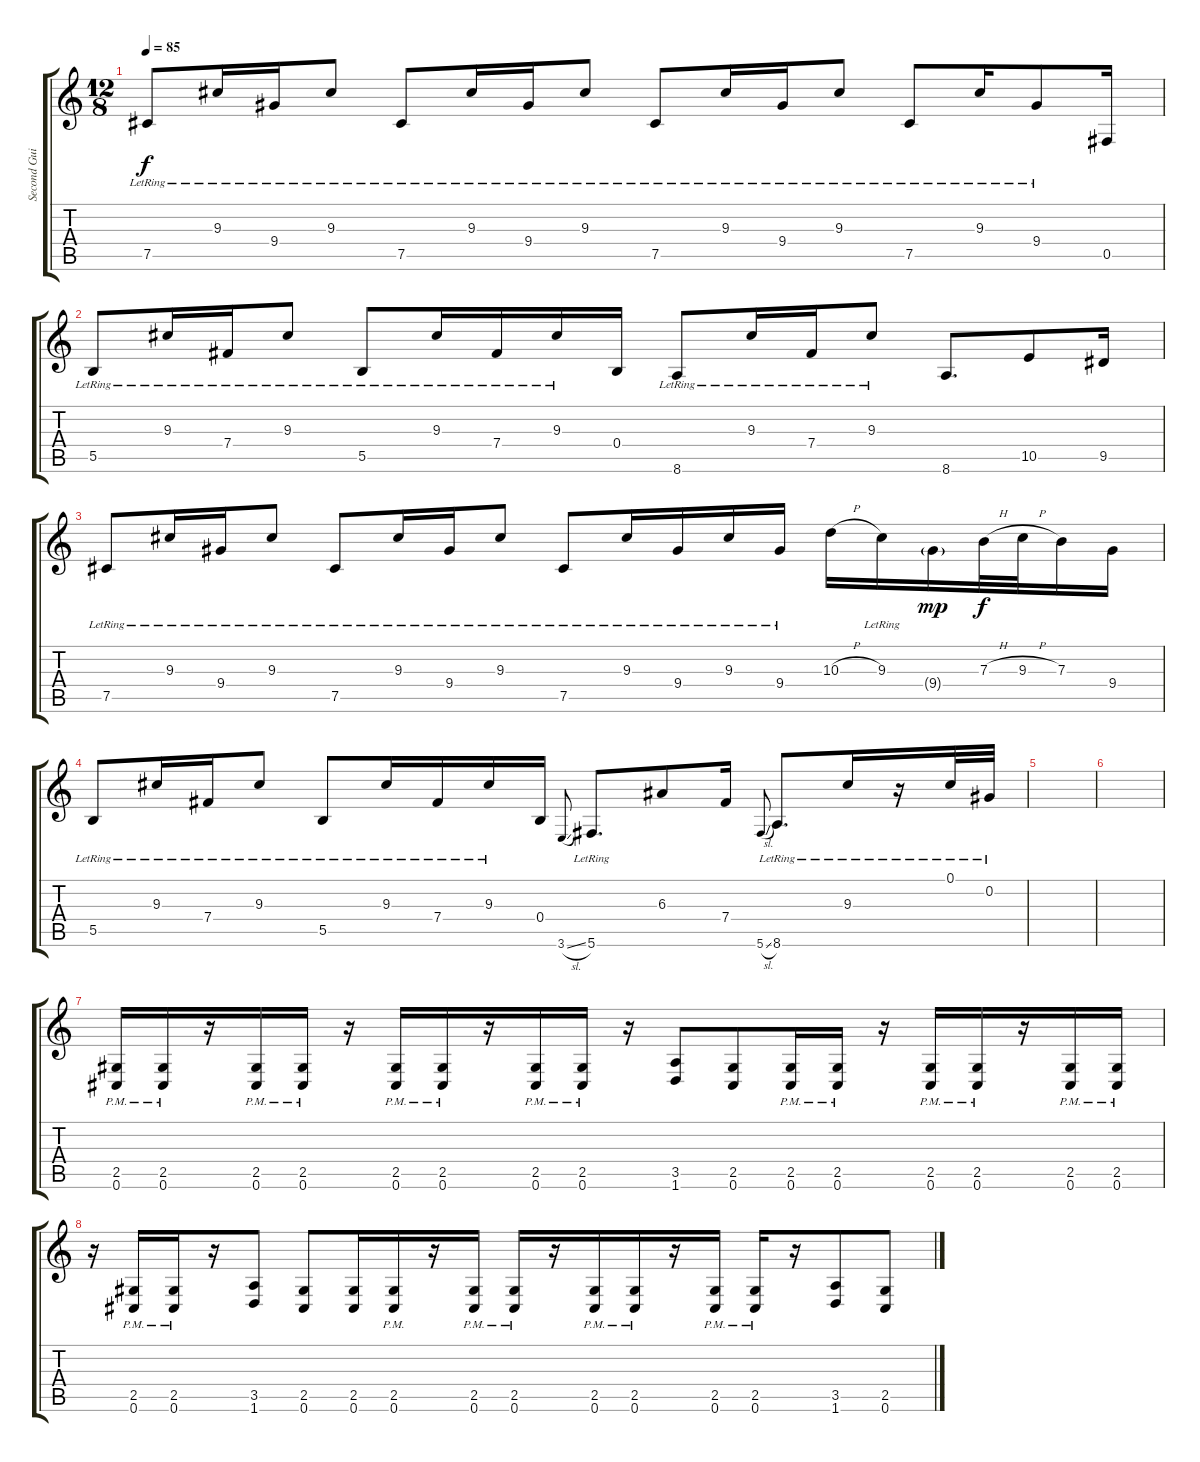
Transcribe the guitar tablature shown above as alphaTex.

\track ("Second Guitar" "Second Gui") {instrument electricguitarclean}
\staff {score tabs}
\tuning (Db4 Ab3 E3 B2 Gb2 Db2) {hide}
\ts (12 8)
\tempo 85
\clef g2
\ks c
7.5{lr}.8{dy f} 9.3{lr}.16 9.4{lr}.16 9.3{lr}.8 7.5{lr}.8 9.3{lr}.16 9.4{lr}.16 9.3{lr}.8 7.5{lr}.8 9.3{lr}.16 9.4{lr}.16 9.3{lr}.8 7.5{lr}.8 9.3{lr}.16 9.4{lr}.8 0.5.16 |
5.5{lr}.8 9.3{lr}.16 7.4{lr}.16 9.3{lr}.8 5.5{lr}.8 9.3{lr}.16 7.4{lr}.16 9.3{lr}.16 0.4.16 8.6{lr}.8 9.3{lr}.16 7.4{lr}.16 9.3{lr}.8 8.6.8{d} 10.5.8 9.5.16 |
7.5{lr}.8 9.3{lr}.16 9.4{lr}.16 9.3{lr}.8 7.5{lr}.8 9.3{lr}.16 9.4{lr}.16 9.3{lr}.8 7.5{lr}.8 9.3{lr}.16 9.4{lr}.16 9.3{lr}.16 9.4{lr}.16 10.3{h}.16 9.3{lr}.16 9.4{g}.16{dy mp} 7.3{h}.32{dy f} 9.3{h}.32 7.3.16 9.4.16 |
5.5{lr}.8 9.3{lr}.16 7.4{lr}.16 9.3{lr}.8 5.5{lr}.8 9.3{lr}.16 7.4{lr}.16 9.3{lr}.16 0.4.16 3.6{sl}.8{gr onbeat} 5.6{lr}.8{d} 6.3.8 7.4.16 5.6{sl}.8{gr onbeat} 8.6{lr}.8{d} 9.3{lr}.16 r.16 0.1{lr}.32 0.2{lr}.32 |
|
|
(2.5{pm} 0.6{pm}).16{instrument overdrivenguitar} (2.5{pm} 0.6{pm}).16 r.16 (2.5{pm} 0.6{pm}).16 (2.5{pm} 0.6{pm}).16 r.16 (2.5{pm} 0.6{pm}).16 (2.5{pm} 0.6{pm}).16 r.16 (2.5{pm} 0.6{pm}).16 (2.5{pm} 0.6{pm}).16 r.16 (3.5 1.6).8 (2.5 0.6).8 (2.5{pm} 0.6{pm}).16 (2.5{pm} 0.6{pm}).16 r.16 (2.5{pm} 0.6{pm}).16 (2.5{pm} 0.6{pm}).16 r.16 (2.5{pm} 0.6{pm}).16 (2.5{pm} 0.6{pm}).16 |
r.16 (2.5{pm} 0.6{pm}).16 (2.5{pm} 0.6{pm}).16 r.16 (3.5 1.6).8 (2.5 0.6).8 (2.5 0.6).16 (2.5{pm} 0.6{pm}).16 r.16 (2.5{pm} 0.6{pm}).16 (2.5{pm} 0.6{pm}).16 r.16 (2.5{pm} 0.6{pm}).16 (2.5{pm} 0.6{pm}).16 r.16 (2.5{pm} 0.6{pm}).16 (2.5{pm} 0.6{pm}).16 r.16 (3.5 1.6).8 (2.5 0.6).8
